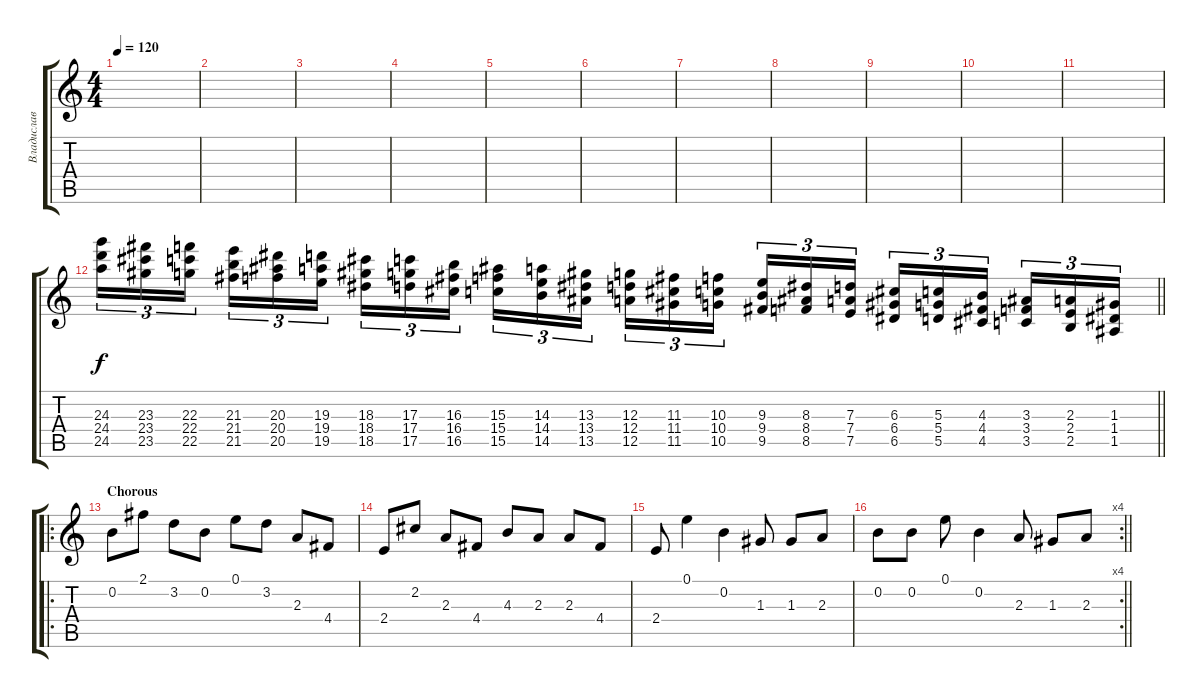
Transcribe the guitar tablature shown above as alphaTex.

\track ("Владислав Щербин" "Владислав ") {instrument overdrivenguitar}
\staff {score tabs}
\tuning (E4 B3 G3 D3 A2 E2) {hide}
\ts (4 4)
\tempo 120
\clef g2
\ks c
|
|
|
|
|
|
|
|
|
|
|
\barLineRight lightlight
(24.3 24.4 24.5).16{tu (3 2) instrument guitarharmonics} (23.3 23.4 23.5).16{tu (3 2)} (22.3 22.4 22.5).16{tu (3 2) beam splitsecondary} (21.3 21.4 21.5).16{tu (3 2)} (20.3 20.4 20.5).16{tu (3 2)} (19.3 19.4 19.5).16{tu (3 2)} (18.3 18.4 18.5).16{tu (3 2)} (17.3 17.4 17.5).16{tu (3 2)} (16.3 16.4 16.5).16{tu (3 2) beam splitsecondary} (15.3 15.4 15.5).16{tu (3 2)} (14.3 14.4 14.5).16{tu (3 2)} (13.3 13.4 13.5).16{tu (3 2)} (12.3 12.4 12.5).16{tu (3 2)} (11.3 11.4 11.5).16{tu (3 2)} (10.3 10.4 10.5).16{tu (3 2) beam splitsecondary} (9.3 9.4 9.5).16{tu (3 2)} (8.3 8.4 8.5).16{tu (3 2)} (7.3 7.4 7.5).16{tu (3 2)} (6.3 6.4 6.5).16{tu (3 2)} (5.3 5.4 5.5).16{tu (3 2)} (4.3 4.4 4.5).16{tu (3 2) beam splitsecondary} (3.3 3.4 3.5).16{tu (3 2)} (2.3 2.4 2.5).16{tu (3 2)} (1.3 1.4 1.5).16{tu (3 2)} |
\ro
\section ("" "Chorous")
0.2.8{instrument overdrivenguitar} 2.1.8 3.2.8 0.2.8 0.1.8 3.2.8 2.3.8 4.4.8 |
2.4.8 2.2.8 2.3.8 4.4.8 4.3.8 2.3.8 2.3.8 4.4.8 |
2.4.8 0.1.4 0.2.4 1.3.8 1.3.8 2.3.8 |
\rc 4
\barLineRight lightlight
0.2.8 0.2.8 0.1.8 0.2.4 2.3.8 1.3.8 2.3.8
